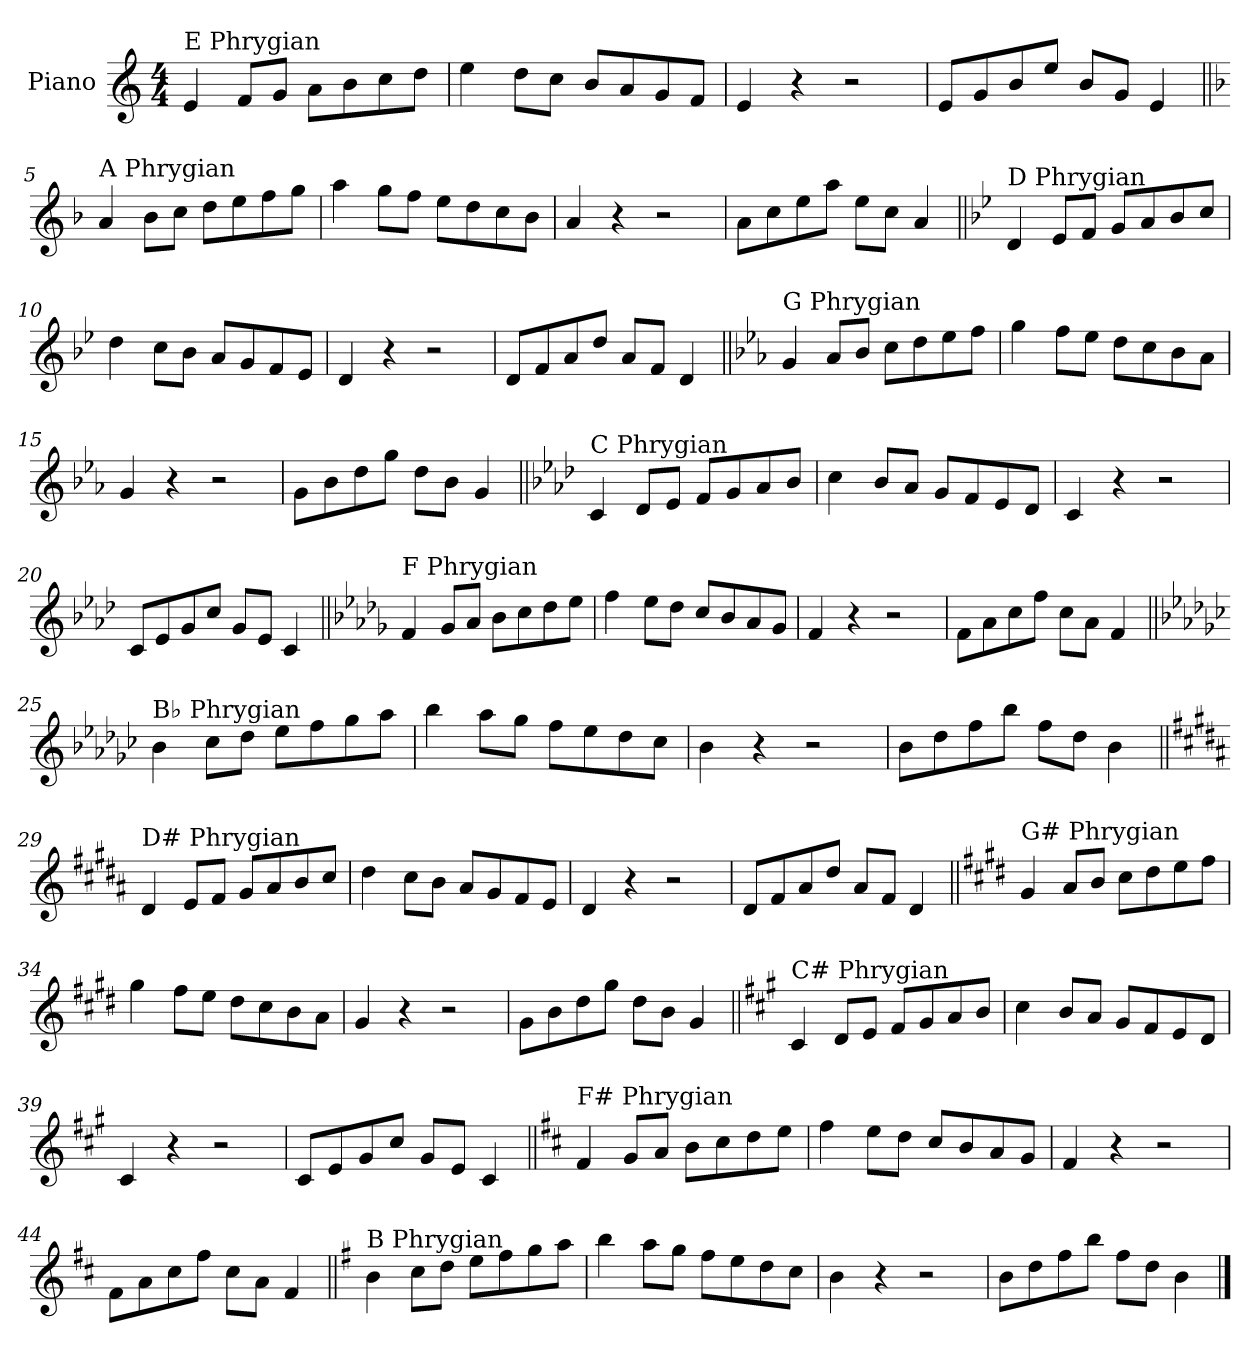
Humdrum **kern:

**kern
*part1
*staff1
*I"Piano
*I'Pno.
*clefG2
*k[]
*M4/4
=1
!LO:TX:a:t=E Phrygian
4e/
8f/L
8g/J
8a\L
8b\
8cc\
8dd\J
=2
4ee\
8dd\L
8cc\J
8b/L
8a/
8g/
8f/J
=3
4e/
4r
2r
=4
8e/L
8g/
8b/
8ee/J
8b/L
8g/J
4e/
!!LO:LB:g=z
=5||
*k[b-]
!LO:TX:a:t=A Phrygian
4a/
8b-\L
8cc\J
8dd\L
8ee\
8ff\
8gg\J
=6
4aa\
8gg\L
8ff\J
8ee\L
8dd\
8cc\
8b-\J
=7
4a/
4r
2r
=8
8a\L
8cc\
8ee\
8aa\J
8ee\L
8cc\J
4a/
!!LO:LB:g=z
=9||
*k[b-e-]
!LO:TX:a:t=D Phrygian
4d/
8e-/L
8f/J
8g/L
8a/
8b-/
8cc/J
=10
4dd\
8cc\L
8b-\J
8a/L
8g/
8f/
8e-/J
=11
4d/
4r
2r
=12
8d/L
8f/
8a/
8dd/J
8a/L
8f/J
4d/
!!LO:LB:g=z
=13||
*k[b-e-a-]
!LO:TX:a:t=G Phrygian
4g/
8a-/L
8b-/J
8cc\L
8dd\
8ee-\
8ff\J
=14
4gg\
8ff\L
8ee-\J
8dd\L
8cc\
8b-\
8a-\J
=15
4g/
4r
2r
=16
8g\L
8b-\
8dd\
8gg\J
8dd\L
8b-\J
4g/
!!LO:LB:g=z
=17||
*k[b-e-a-d-]
!LO:TX:a:t=C Phrygian
4c/
8d-/L
8e-/J
8f/L
8g/
8a-/
8b-/J
=18
4cc\
8b-/L
8a-/J
8g/L
8f/
8e-/
8d-/J
=19
4c/
4r
2r
=20
8c/L
8e-/
8g/
8cc/J
8g/L
8e-/J
4c/
!!LO:LB:g=z
=21||
*k[b-e-a-d-g-]
!LO:TX:a:t=F Phrygian
4f/
8g-/L
8a-/J
8b-\L
8cc\
8dd-\
8ee-\J
=22
4ff\
8ee-\L
8dd-\J
8cc/L
8b-/
8a-/
8g-/J
=23
4f/
4r
2r
=24
8f\L
8a-\
8cc\
8ff\J
8cc\L
8a-\J
4f/
!!LO:LB:g=z
=25||
*k[b-e-a-d-g-c-]
!LO:TX:a:t=B♭ Phrygian
4b-\
8cc-\L
8dd-\J
8ee-\L
8ff\
8gg-\
8aa-\J
=26
4bb-\
8aa-\L
8gg-\J
8ff\L
8ee-\
8dd-\
8cc-\J
=27
4b-\
4r
2r
=28
8b-\L
8dd-\
8ff\
8bb-\J
8ff\L
8dd-\J
4b-\
!!LO:LB:g=z
=29||
*k[f#c#g#d#a#]
!LO:TX:a:t=D# Phrygian
4d#/
8e/L
8f#/J
8g#/L
8a#/
8b/
8cc#/J
=30
4dd#\
8cc#\L
8b\J
8a#/L
8g#/
8f#/
8e/J
=31
4d#/
4r
2r
=32
8d#/L
8f#/
8a#/
8dd#/J
8a#/L
8f#/J
4d#/
!!LO:LB:g=z
=33||
*k[f#c#g#d#]
!LO:TX:a:t=G# Phrygian
4g#/
8a/L
8b/J
8cc#\L
8dd#\
8ee\
8ff#\J
=34
4gg#\
8ff#\L
8ee\J
8dd#\L
8cc#\
8b\
8a\J
=35
4g#/
4r
2r
=36
8g#\L
8b\
8dd#\
8gg#\J
8dd#\L
8b\J
4g#/
!!LO:LB:g=z
=37||
*k[f#c#g#]
!LO:TX:a:t=C# Phrygian
4c#/
8d/L
8e/J
8f#/L
8g#/
8a/
8b/J
=38
4cc#\
8b/L
8a/J
8g#/L
8f#/
8e/
8d/J
=39
4c#/
4r
2r
=40
8c#/L
8e/
8g#/
8cc#/J
8g#/L
8e/J
4c#/
!!LO:LB:g=z
=41||
*k[f#c#]
!LO:TX:a:t=F# Phrygian
4f#/
8g/L
8a/J
8b\L
8cc#\
8dd\
8ee\J
=42
4ff#\
8ee\L
8dd\J
8cc#/L
8b/
8a/
8g/J
=43
4f#/
4r
2r
=44
8f#\L
8a\
8cc#\
8ff#\J
8cc#\L
8a\J
4f#/
!!LO:LB:g=z
=45||
*k[f#]
!LO:TX:a:t=B Phrygian
4b\
8cc\L
8dd\J
8ee\L
8ff#\
8gg\
8aa\J
=46
4bb\
8aa\L
8gg\J
8ff#\L
8ee\
8dd\
8cc\J
=47
4b\
4r
2r
=48
8b\L
8dd\
8ff#\
8bb\J
8ff#\L
8dd\J
4b\
==
*-
